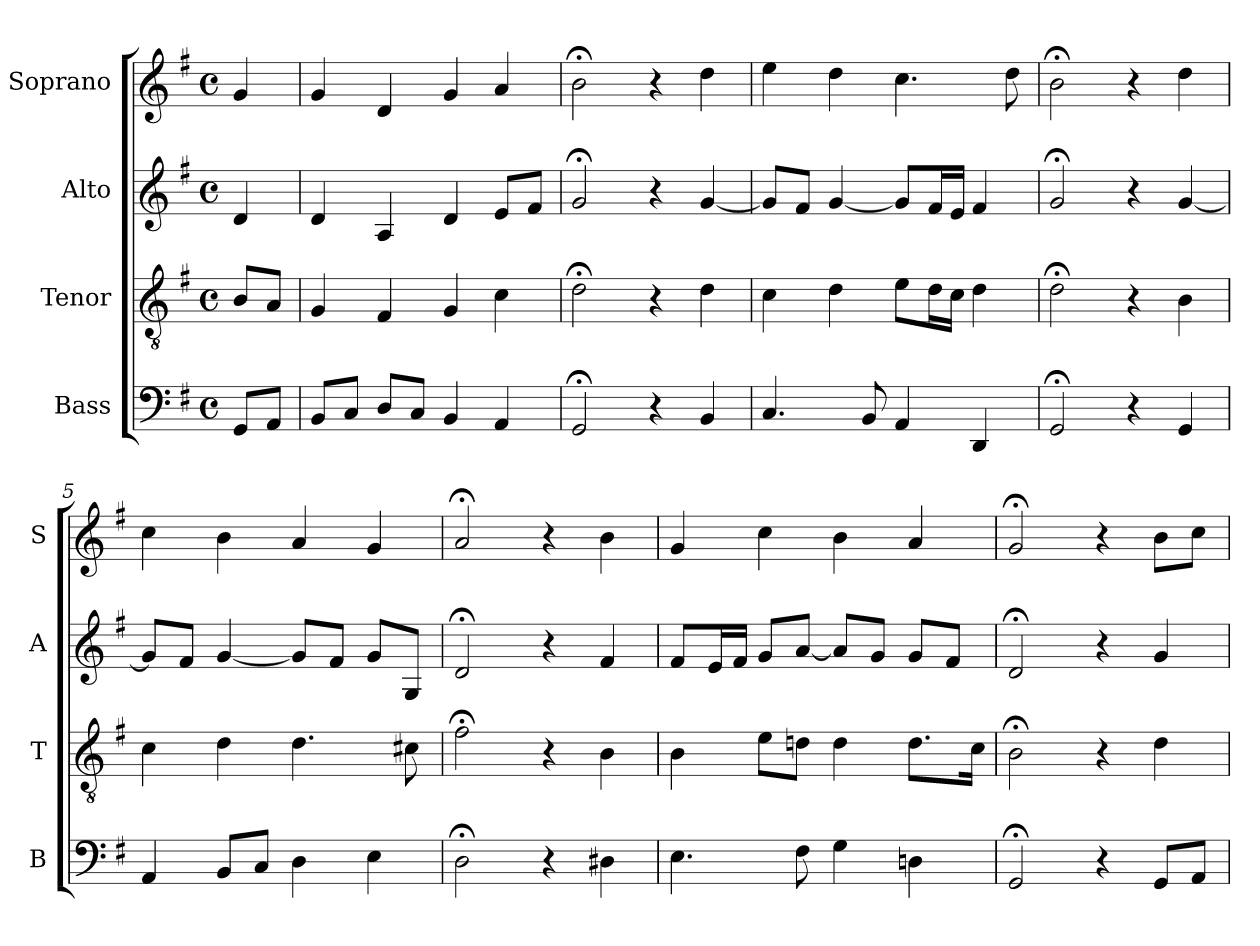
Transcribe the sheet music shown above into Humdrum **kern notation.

**kern	**kern	**kern	**kern
*part4	*part3	*part2	*part1
*staff4	*staff3	*staff2	*staff1
*I"Bass	*I"Tenor	*I"Alto	*I"Soprano
*I'B	*I'T	*I'A	*I'S
*clefF4	*clefGv2	*clefG2	*clefG2
*k[f#]	*k[f#]	*k[f#]	*k[f#]
*G:	*G:	*G:	*G:
*M4/4	*M4/4	*M4/4	*M4/4
*met(c)	*met(c)	*met(c)	*met(c)
*MM100	*MM100	*MM100	*MM100
=	=	=	=
8GGL	8BL	4d	4g
8AAJ	8AJ	.	.
=1	=1	=1	=1
8BBL	4G	4d	4g
8CJ	.	.	.
8DL	4F#i	4A	4di
8CJ	.	.	.
4BB	4Gi	4d	4gi
4AA	4c	8eL	4a
.	.	8f#J	.
=2	=2	=2	=2
2GG;<	2d;<	2g;<	2b;<
4r	4r	4r	4r
4BB	4d	[4g	4dd
=3	=3	=3	=3
4.C	4c	8gL]	4ee
.	.	8f#J	.
.	4d	[4g	4dd
8BB	.	.	.
4AA	8eL	8gL]	4.cc
.	16dL	16f#L	.
.	16cJJ	16eJJ	.
4DD	4d	4f#	.
.	.	.	8dd
=4	=4	=4	=4
2GG;<	2d;<	2g;<	2b;<
4r	4r	4r	4r
4GG	4B	[4g	4dd
=5	=5	=5	=5
4AA	4c	8gL]	4cc
.	.	8f#J	.
8BBL	4d	[4g	4b
8CJ	.	.	.
4D	4.d	8gL]	4a
.	.	8f#J	.
4E	.	8gL	4g
.	8c#X	8GJ	.
=6	=6	=6	=6
2D;<	2f#;<	2d;<	2a;<
4r	4r	4r	4r
4D#X	4B	4f#	4b
=7	=7	=7	=7
4.E	4B	8f#L	4g
.	.	16eL	.
.	.	16f#JJ	.
.	8eL	8gL	4cc
8F#	8dnJ	[8aJ	.
4G	4d	8aL]	4b
.	.	8gJ	.
4Dn	8.dL	8gL	4a
.	.	8f#J	.
.	16cJk	.	.
=8	=8	=8	=8
2GG;<	2B;<	2d;<	2g;<
4r	4r	4r	4r
8GGL	4d	4g	8bL
8AAJ	.	.	8ccJ
=	=	=	=
*-	*-	*-	*-
